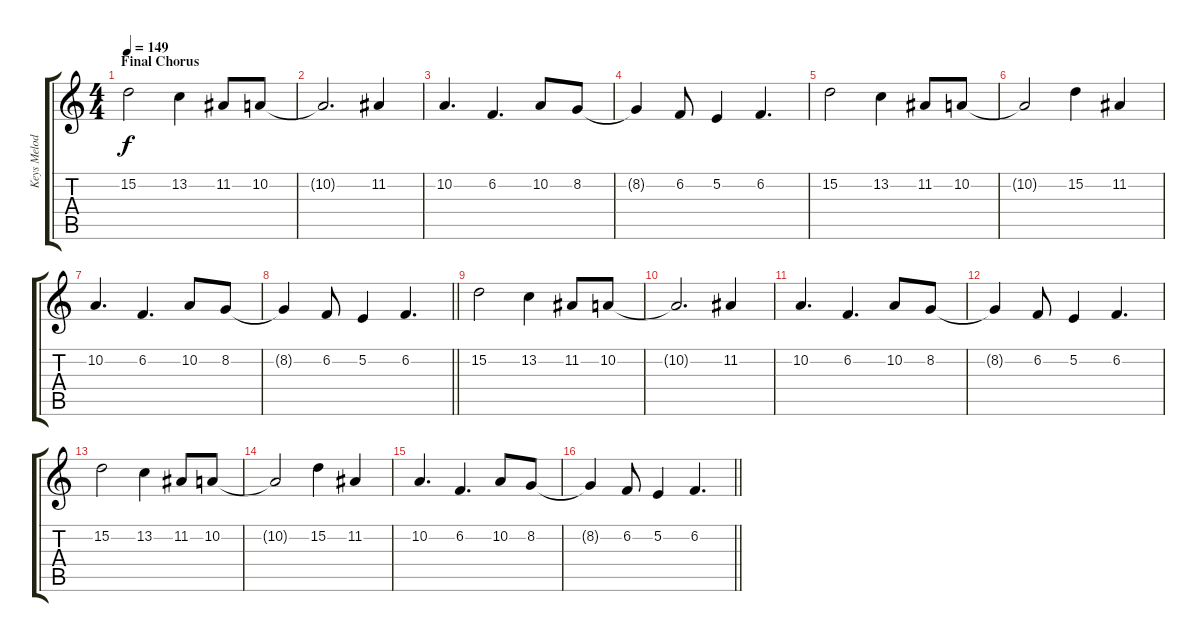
\track ("Keys Melody" "Keys Melod") {instrument lead2sawtooth}
\staff {score tabs}
\tuning (E4 B3 G3 D3 A2 D2) {hide}
\ts (4 4)
\section ("" "Final Chorus")
\tempo 149
\clef g2
\ks c
15.2.2{dy f} 13.2.4 11.2.8 10.2.8 |
10.2{t}.2{d} 11.2.4 |
10.2.4{d} 6.2.4{d} 10.2.8 8.2.8 |
8.2{t}.4 6.2.8 5.2.4 6.2.4{d} |
15.2.2 13.2.4 11.2.8 10.2.8 |
10.2{t}.2 15.2.4 11.2.4 |
10.2.4{d} 6.2.4{d} 10.2.8 8.2.8 |
\barLineRight lightlight
8.2{t}.4 6.2.8 5.2.4 6.2.4{d} |
15.2.2 13.2.4 11.2.8 10.2.8 |
10.2{t}.2{d} 11.2.4 |
10.2.4{d} 6.2.4{d} 10.2.8 8.2.8 |
8.2{t}.4 6.2.8 5.2.4 6.2.4{d} |
15.2.2 13.2.4 11.2.8 10.2.8 |
10.2{t}.2 15.2.4 11.2.4 |
10.2.4{d} 6.2.4{d} 10.2.8 8.2.8 |
\barLineRight lightlight
8.2{t}.4 6.2.8 5.2.4 6.2.4{d}
